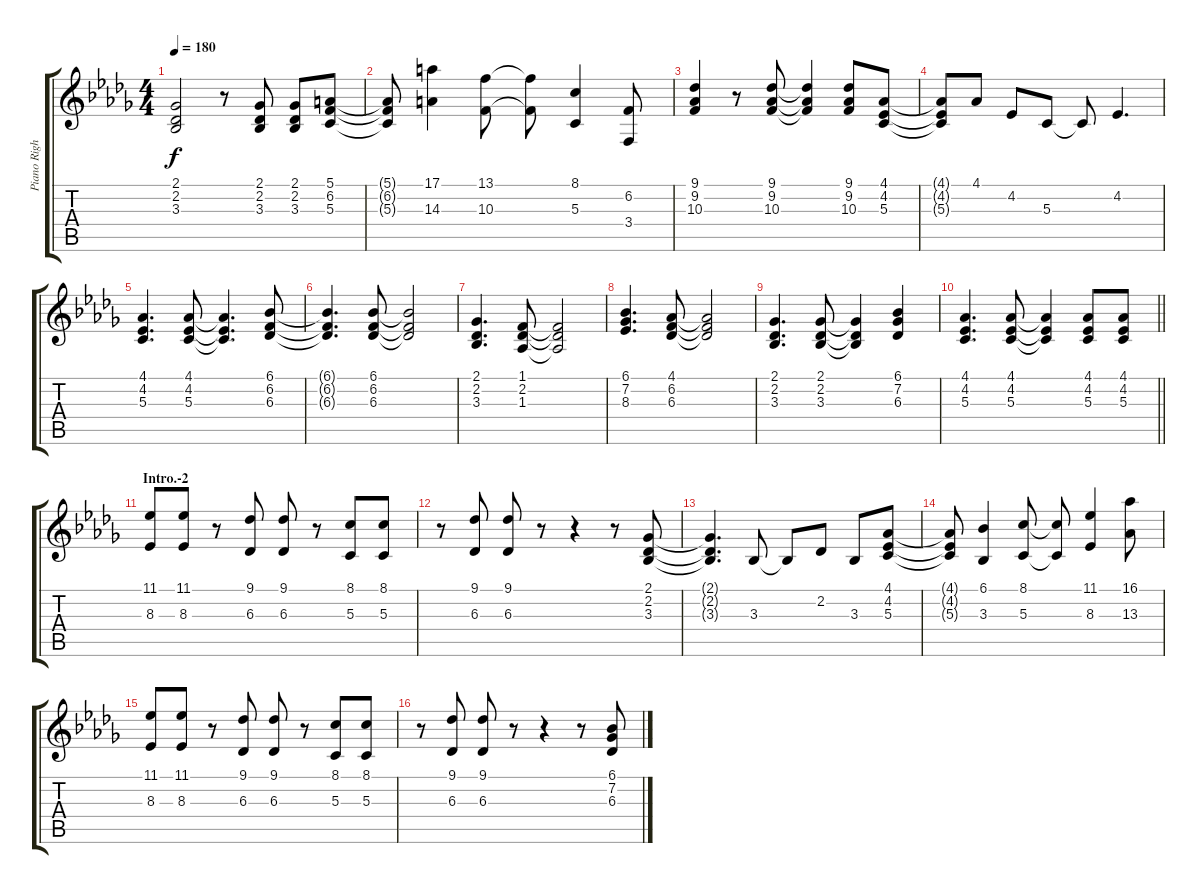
\track ("Piano Right (Kotobuki Tsumugi)" "Piano Righ") {instrument acousticgrandpiano}
\staff {score tabs}
\tuning (E4 B3 G3 D3 A2 E2) {hide}
\ts (4 4)
\tempo 180
\clef g2
\ks db
(2.1 2.2 3.3).2{dy f} r.8 (2.1 2.2 3.3).8 (2.1 2.2 3.3).8 (5.1 6.2 5.3).8 |
(5.1{t} 6.2{t} 5.3{t}).8 (17.1 14.3).4 (13.1 10.3).8 (13.1{t} 10.3{t}).8 (8.1 5.3).4 (6.2 3.4).8 |
(9.1 9.2 10.3).4 r.8 (9.1 9.2 10.3).8 (9.1{t} 9.2{t} 10.3{t}).4 (9.1 9.2 10.3).8 (4.1 4.2 5.3).8 |
(4.1{t} 4.2{t} 5.3{t}).8 4.1.8 4.2.8 5.3.8 5.3{t}.8 4.2.4{d} |
(4.1 4.2 5.3).4{d} (4.1 4.2 5.3).8 (4.1{t} 4.2{t} 5.3{t}).4{d} (6.1 6.2 6.3).8 |
(6.1{t} 6.2{t} 6.3{t}).4{d} (6.1 6.2 6.3).8 (6.1{t} 6.2{t} 6.3{t}).2 |
(2.1 2.2 3.3).4{d} (1.1 2.2 1.3).8 (1.1{t} 2.2{t} 1.3{t}).2 |
(6.1 7.2 8.3).4{d} (4.1 6.2 6.3).8 (4.1{t} 6.2{t} 6.3{t}).2 |
(2.1 2.2 3.3).4{d} (2.1 2.2 3.3).8 (2.1{t} 2.2{t} 3.3{t}).4 (6.1 7.2 6.3).4 |
\barLineRight lightlight
(4.1 4.2 5.3).4{d} (4.1 4.2 5.3).8 (4.1{t} 4.2{t} 5.3{t}).4 (4.1 4.2 5.3).8 (4.1 4.2 5.3).8 |
\section ("" "Intro.-2")
(11.1 8.3).8 (11.1 8.3).8 r.8 (9.1 6.3).8 (9.1 6.3).8 r.8 (8.1 5.3).8 (8.1 5.3).8 |
r.8 (9.1 6.3).8 (9.1 6.3).8 r.8 r.4 r.8 (2.1 2.2 3.3).8 |
(2.1{t} 2.2{t} 3.3{t}).4{d} 3.3.8 3.3{t}.8 2.2.8 3.3.8 (4.1 4.2 5.3).8 |
(4.1{t} 4.2{t} 5.3{t}).8 (6.1 3.3).4 (8.1 5.3).8 (8.1{t} 5.3{t}).8 (11.1 8.3).4 (16.1 13.3).8 |
(11.1 8.3).8 (11.1 8.3).8 r.8 (9.1 6.3).8 (9.1 6.3).8 r.8 (8.1 5.3).8 (8.1 5.3).8 |
r.8 (9.1 6.3).8 (9.1 6.3).8 r.8 r.4 r.8 (6.1 7.2 6.3).8
